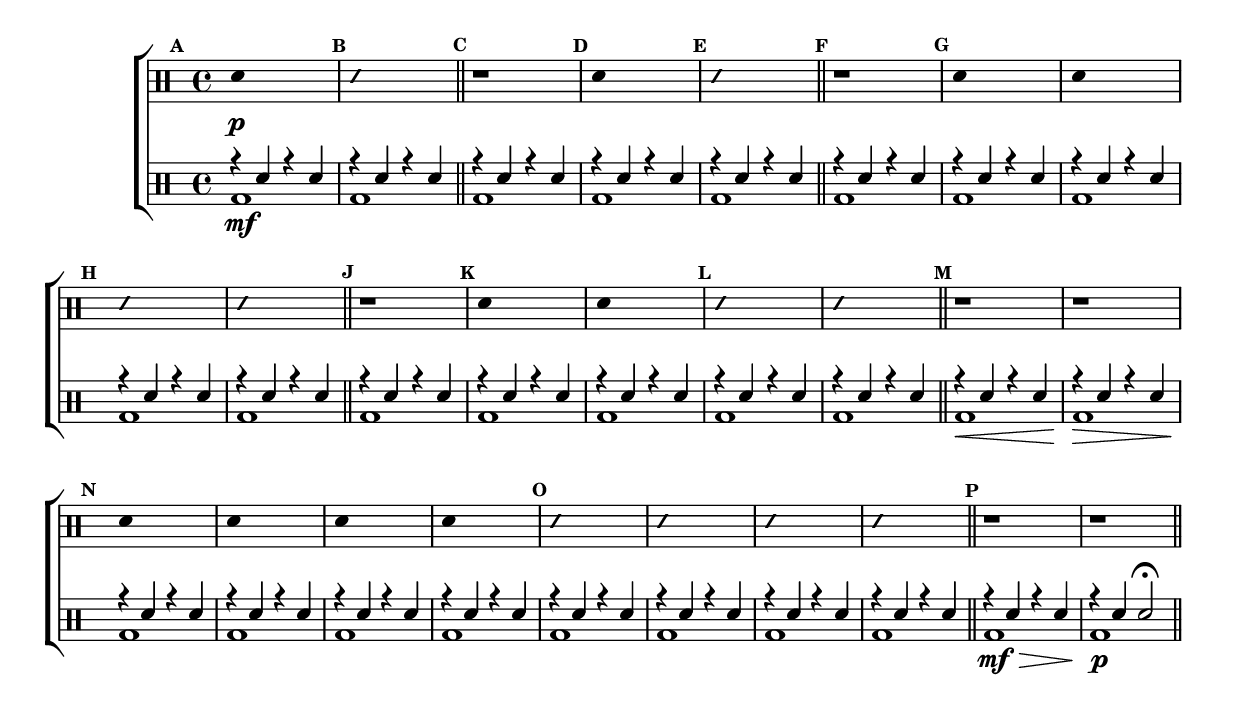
%-*- coding: utf-8 -*-

\version "2.14.2"

%\header {title = "escalas modais sobre la - parte 2"}

\new ChoirStaff <<

\drummode <<

\drums {
\override Staff.TimeSignature #'style = #'()
\time 4/4 

\override Score.BarNumber #'transparent = ##t
\override Score.RehearsalMark #'font-size = #-2
\set Score.markFormatter = #format-mark-numbers

\context DrumVoice = "1" { }
\context DrumVoice = "2" { }

{ 
%1
\mark \default
\override Stem #'transparent = ##t
sn4\p s2.
\mark \default
\override NoteHead #'style = #'slash
\override NoteHead #'font-size = #-4
sn4 s2.
\revert NoteHead #'style 
\revert NoteHead #'font-size
\bar "||"


%2
\mark \default
r1
\mark \default
\override Stem #'transparent = ##t
sn4 s2.
\mark \default
\override NoteHead #'style = #'slash
\override NoteHead #'font-size = #-4
sn4 s2.
\revert NoteHead #'style 
\revert NoteHead #'font-size
\bar "||"


%3
\mark \default
r1
\mark \default
\override Stem #'transparent = ##t
sn4 s2.
sn4 s2.
\mark \default
\override NoteHead #'style = #'slash
\override NoteHead #'font-size = #-4
sn4 s2.
sn4 s2.
\revert NoteHead #'style 
\revert NoteHead #'font-size
\bar "||"


%4
\mark \default
r1
\mark \default
\override Stem #'transparent = ##t
sn4 s2.
sn4 s2.
\mark \default
\override NoteHead #'style = #'slash
\override NoteHead #'font-size = #-4
sn4 s2.
sn4 s2.
\revert NoteHead #'style 
\revert NoteHead #'font-size
\bar "||"


%5
\mark \default
r1
r1
\mark \default
\override Stem #'transparent = ##t
sn4 s2.
sn4 s2.
sn4 s2.
sn4 s2.
\mark \default
\override NoteHead #'style = #'slash
\override NoteHead #'font-size = #-4
sn4 s2.
sn4 s2.
sn4 s2.
sn4 s2.
\bar "||"

\mark \default
r1
r1

\bar "||"


}

}


\drums {

\override Staff.TimeSignature #'style = #'()
\time 4/4 

\override Score.BarNumber #'transparent = ##t
\override Score.RehearsalMark #'font-size = #-2
\set Score.markFormatter = #format-mark-numbers

\context DrumVoice = "1" { }
\context DrumVoice = "2" { }

<<

{
r4 sn4 r4 sn4
r4 sn4 r4 sn4
r4 sn4 r4 sn4
r4 sn4 r4 sn4
r4 sn4 r4 sn4

r4 sn4 r4 sn4
r4 sn4 r4 sn4
r4 sn4 r4 sn4
r4 sn4 r4 sn4
r4 sn4 r4 sn4

r4 sn4 r4 sn4
r4 sn4 r4 sn4
r4 sn4 r4 sn4
r4 sn4 r4 sn4
r4 sn4 r4 sn4

r4 sn4 r4 sn4
r4 sn4 r4 sn4
r4 sn4 r4 sn4
r4 sn4 r4 sn4
r4 sn4 r4 sn4

r4 sn4 r4 sn4
r4 sn4 r4 sn4
r4 sn4 r4 sn4
r4 sn4 r4 sn4
r4 sn4 r4 sn4
r4 sn4 r4 sn4

r4 sn4 sn2\fermata

}

\\

{

bd1\mf bd1 bd1 bd1 bd1 
bd1 bd1 bd1 bd1 bd1
bd1 bd1 bd1 bd1 bd1 
bd1\< 
bd1\!\>
bd1\! bd1 bd1 
bd1 bd1 bd1 bd1 bd1 
bd1\mf\> 
bd1\!\p 

}

>>

}

>>

>>